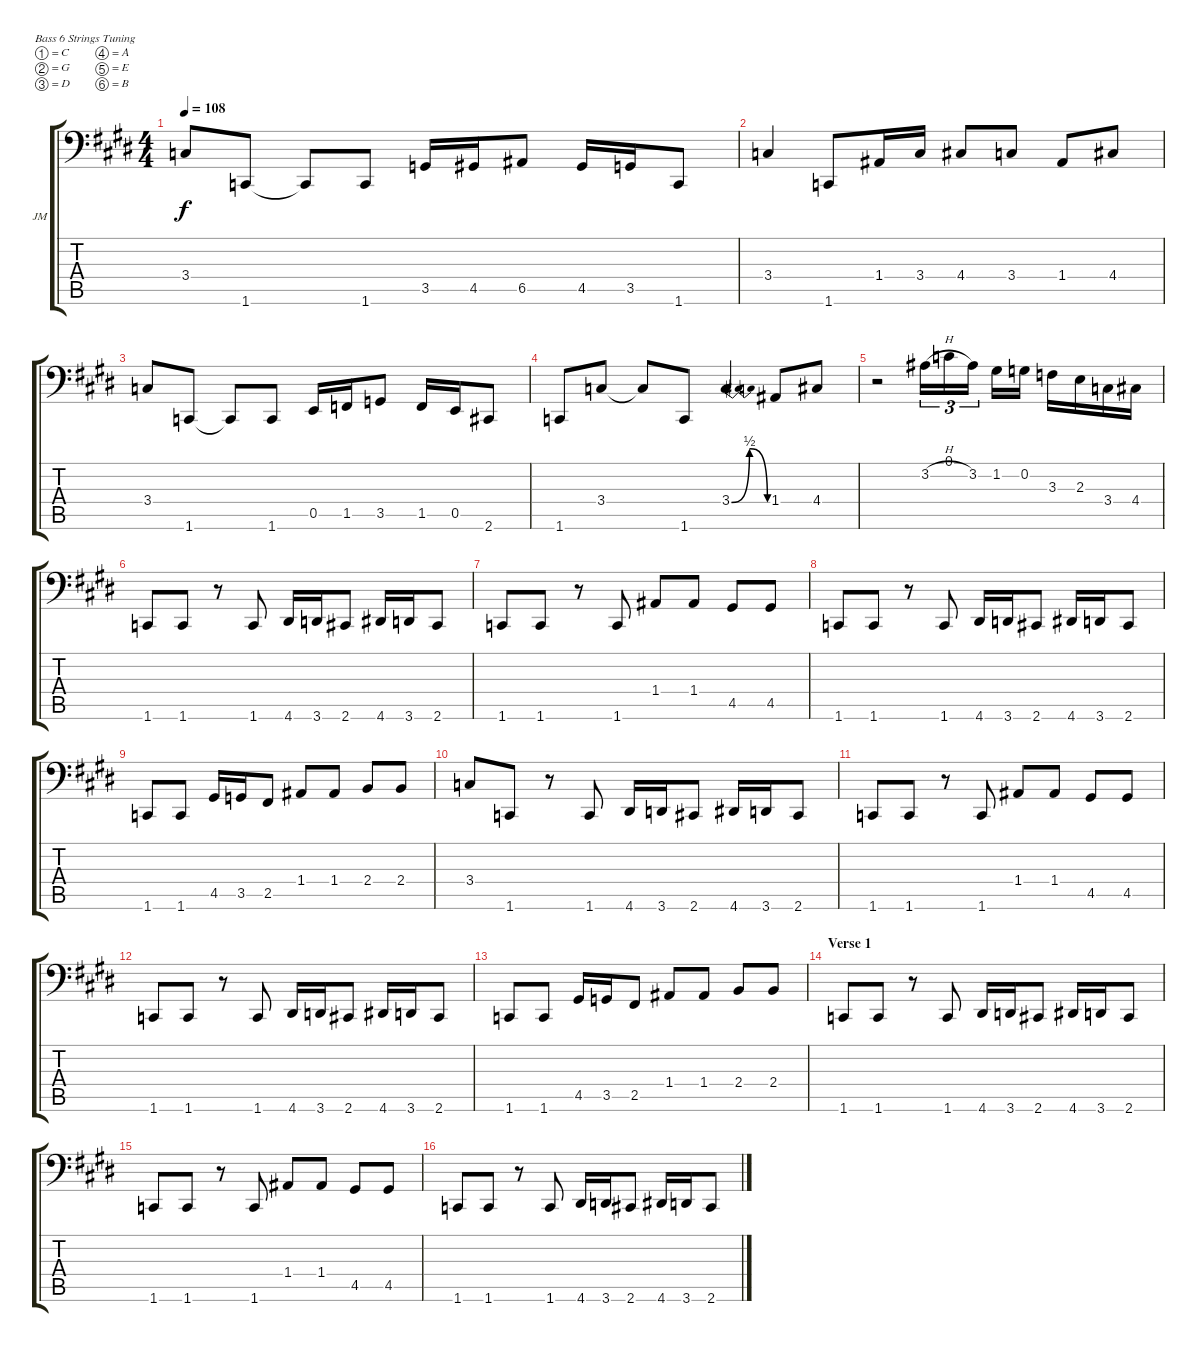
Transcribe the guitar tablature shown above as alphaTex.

\defaultSystemsLayout 4
\bracketExtendMode groupsimilarinstruments
\firstSystemTrackNameOrientation horizontal
\otherSystemsTrackNameOrientation horizontal
\track ("John Myung " "JM") {instrument electricbassfinger}
\staff {score tabs}
\tuning (C3 G2 D2 A1 E1 B0)
\ts (4 4)
\tempo 108
\clef f4
\ks e
3.4.8{dy f} 1.6.8 1.6{t}.8 1.6.8 3.5.16 4.5.16 6.5.8 4.5.16 3.5.16 1.6.8 |
3.4.4 1.6.8 1.4.16 3.4.16 4.4.8 3.4.8 1.4.8 4.4.8 |
3.4.8 1.6.8 1.6{t}.8 1.6.8 0.5.16 1.5.16 3.5.8 1.5.16 0.5.16 2.6.8 |
1.6.8 3.4.8 3.4{t}.8 1.6.8 3.4{be (bendrelease 0 0 30 2 30 2 60 0)}.4 1.4.8 4.4.8 |
r.2 3.2{h}.16{tu (3 2)} 0.1.16{tu (3 2)} 3.2.16{tu (3 2)} 1.2.16 0.2.16 3.3.16 2.3.16 3.4.16 4.4.16 |
1.6.8 1.6.8 r.8 1.6.8 4.6.16 3.6.16 2.6.8 4.6.16 3.6.16 2.6.8 |
1.6.8 1.6.8 r.8 1.6.8 1.4.8 1.4.8 4.5.8 4.5.8 |
1.6.8 1.6.8 r.8 1.6.8 4.6.16 3.6.16 2.6.8 4.6.16 3.6.16 2.6.8 |
1.6.8 1.6.8 4.5.16 3.5.16 2.5.8 1.4.8 1.4.8 2.4.8 2.4.8 |
3.4.8 1.6.8 r.8 1.6.8 4.6.16 3.6.16 2.6.8 4.6.16 3.6.16 2.6.8 |
1.6.8 1.6.8 r.8 1.6.8 1.4.8 1.4.8 4.5.8 4.5.8 |
1.6.8 1.6.8 r.8 1.6.8 4.6.16 3.6.16 2.6.8 4.6.16 3.6.16 2.6.8 |
1.6.8 1.6.8 4.5.16 3.5.16 2.5.8 1.4.8 1.4.8 2.4.8 2.4.8 |
\section ("" "Verse 1")
1.6.8 1.6.8 r.8 1.6.8 4.6.16 3.6.16 2.6.8 4.6.16 3.6.16 2.6.8 |
1.6.8 1.6.8 r.8 1.6.8 1.4.8 1.4.8 4.5.8 4.5.8 |
1.6.8 1.6.8 r.8 1.6.8 4.6.16 3.6.16 2.6.8 4.6.16 3.6.16 2.6.8
